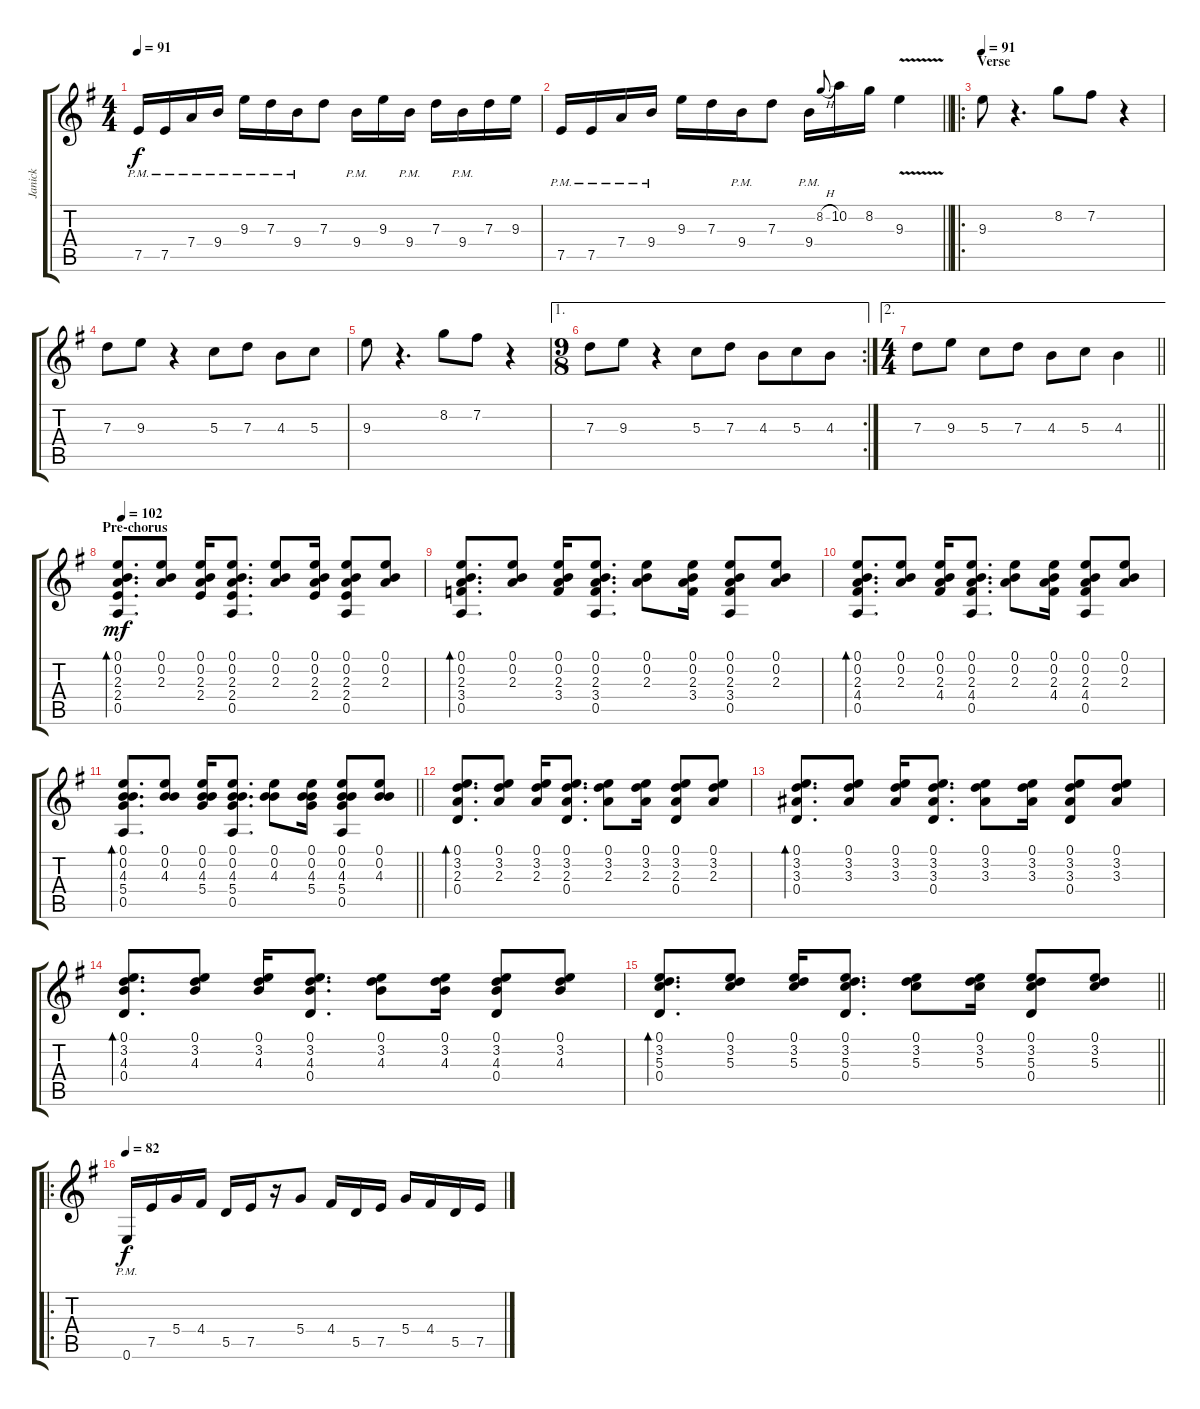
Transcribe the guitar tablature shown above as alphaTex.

\track ("Janick" "Janick") {instrument distortionguitar}
\staff {score tabs}
\tuning (E4 B3 G3 D3 A2 E2) {hide}
\ts (4 4)
\tempo 91
\clef g2
\ks eminor
7.5{pm}.16{dy f} 7.5{pm}.16 7.4{pm}.16 9.4{pm}.16 9.3{pm}.16 7.3{pm}.16 9.4{pm}.16 7.3.8 9.4{pm}.16 9.3.16 9.4{pm}.16 7.3.16 9.4{pm}.16 7.3.16 9.3.16 |
\barLineRight lightlight
7.5{pm}.16 7.5{pm}.16 7.4{pm}.16 9.4{pm}.16 9.3.16 7.3.16 9.4{pm}.16 7.3.8 9.4{pm}.16 8.2{h}.8{gr onbeat} 10.2.16 8.2.16 9.3{v}.4 |
\ro
\section ("" "Verse")
\tempo 91
9.3.8 r.4{d} 8.2.8 7.2.8 r.4 |
7.3.8 9.3.8 r.4 5.3.8 7.3.8 4.3.8 5.3.8 |
9.3.8 r.4{d} 8.2.8 7.2.8 r.4 |
\ae 1
\rc 2
\ts (9 8)
7.3.8 9.3.8 r.4 5.3.8 7.3.8 4.3.8 5.3.8 4.3.8 |
\ae 2
\ts (4 4)
\barLineRight lightlight
7.3.8 9.3.8 5.3.8 7.3.8 4.3.8 5.3.8 4.3.4 |
\section ("" "Pre-chorus")
\tempo 102
(0.1 0.2 2.3 2.4 0.5).8{d bd 60 dy mf volume 12 instrument acousticguitarsteel} (0.1 0.2 2.3).8 (0.1 0.2 2.3 2.4).16 (0.1 0.2 2.3 2.4 0.5).8{d} (0.1 0.2 2.3).8 (0.1 0.2 2.3 2.4).16 (0.1 0.2 2.3 2.4 0.5).8 (0.1 0.2 2.3).8 |
(0.1 0.2 2.3 3.4 0.5).8{d bd 60} (0.1 0.2 2.3).8 (0.1 0.2 2.3 3.4).16 (0.1 0.2 2.3 3.4 0.5).8{d} (0.1 0.2 2.3).8 (0.1 0.2 2.3 3.4).16 (0.1 0.2 2.3 3.4 0.5).8 (0.1 0.2 2.3).8 |
(0.1 0.2 2.3 4.4 0.5).8{d bd 60} (0.1 0.2 2.3).8 (0.1 0.2 2.3 4.4).16 (0.1 0.2 2.3 4.4 0.5).8{d} (0.1 0.2 2.3).8 (0.1 0.2 2.3 4.4).16 (0.1 0.2 2.3 4.4 0.5).8 (0.1 0.2 2.3).8 |
\barLineRight lightlight
(0.1 0.2 4.3 5.4 0.5).8{d bd 60} (0.1 0.2 4.3).8 (0.1 0.2 4.3 5.4).16 (0.1 0.2 4.3 5.4 0.5).8{d} (0.1 0.2 4.3).8 (0.1 0.2 4.3 5.4).16 (0.1 0.2 4.3 5.4 0.5).8 (0.1 0.2 4.3).8 |
(0.1 3.2 2.3 0.4).8{d bd 60} (0.1 3.2 2.3).8 (0.1 3.2 2.3).16 (0.1 3.2 2.3 0.4).8{d} (0.1 3.2 2.3).8 (0.1 3.2 2.3).16 (0.1 3.2 2.3 0.4).8 (0.1 3.2 2.3).8 |
(0.1 3.2 3.3 0.4).8{d bd 60} (0.1 3.2 3.3).8 (0.1 3.2 3.3).16 (0.1 3.2 3.3 0.4).8{d} (0.1 3.2 3.3).8 (0.1 3.2 3.3).16 (0.1 3.2 3.3 0.4).8 (0.1 3.2 3.3).8 |
(0.1 3.2 4.3 0.4).8{d bd 60} (0.1 3.2 4.3).8 (0.1 3.2 4.3).16 (0.1 3.2 4.3 0.4).8{d} (0.1 3.2 4.3).8 (0.1 3.2 4.3).16 (0.1 3.2 4.3 0.4).8 (0.1 3.2 4.3).8 |
\barLineRight lightlight
(0.1 3.2 5.3 0.4).8{d bd 60} (0.1 3.2 5.3).8 (0.1 3.2 5.3).16 (0.1 3.2 5.3 0.4).8{d} (0.1 3.2 5.3).8 (0.1 3.2 5.3).16 (0.1 3.2 5.3 0.4).8 (0.1 3.2 5.3).8 |
\ro
\tempo 82
0.6{pm}.16{dy f volume 14 instrument distortionguitar} 7.5.16 5.4.16 4.4.16 5.5.16 7.5.16 r.16 5.4.8 4.4.16 5.5.16 7.5.16 5.4.16 4.4.16 5.5.16 7.5.16
